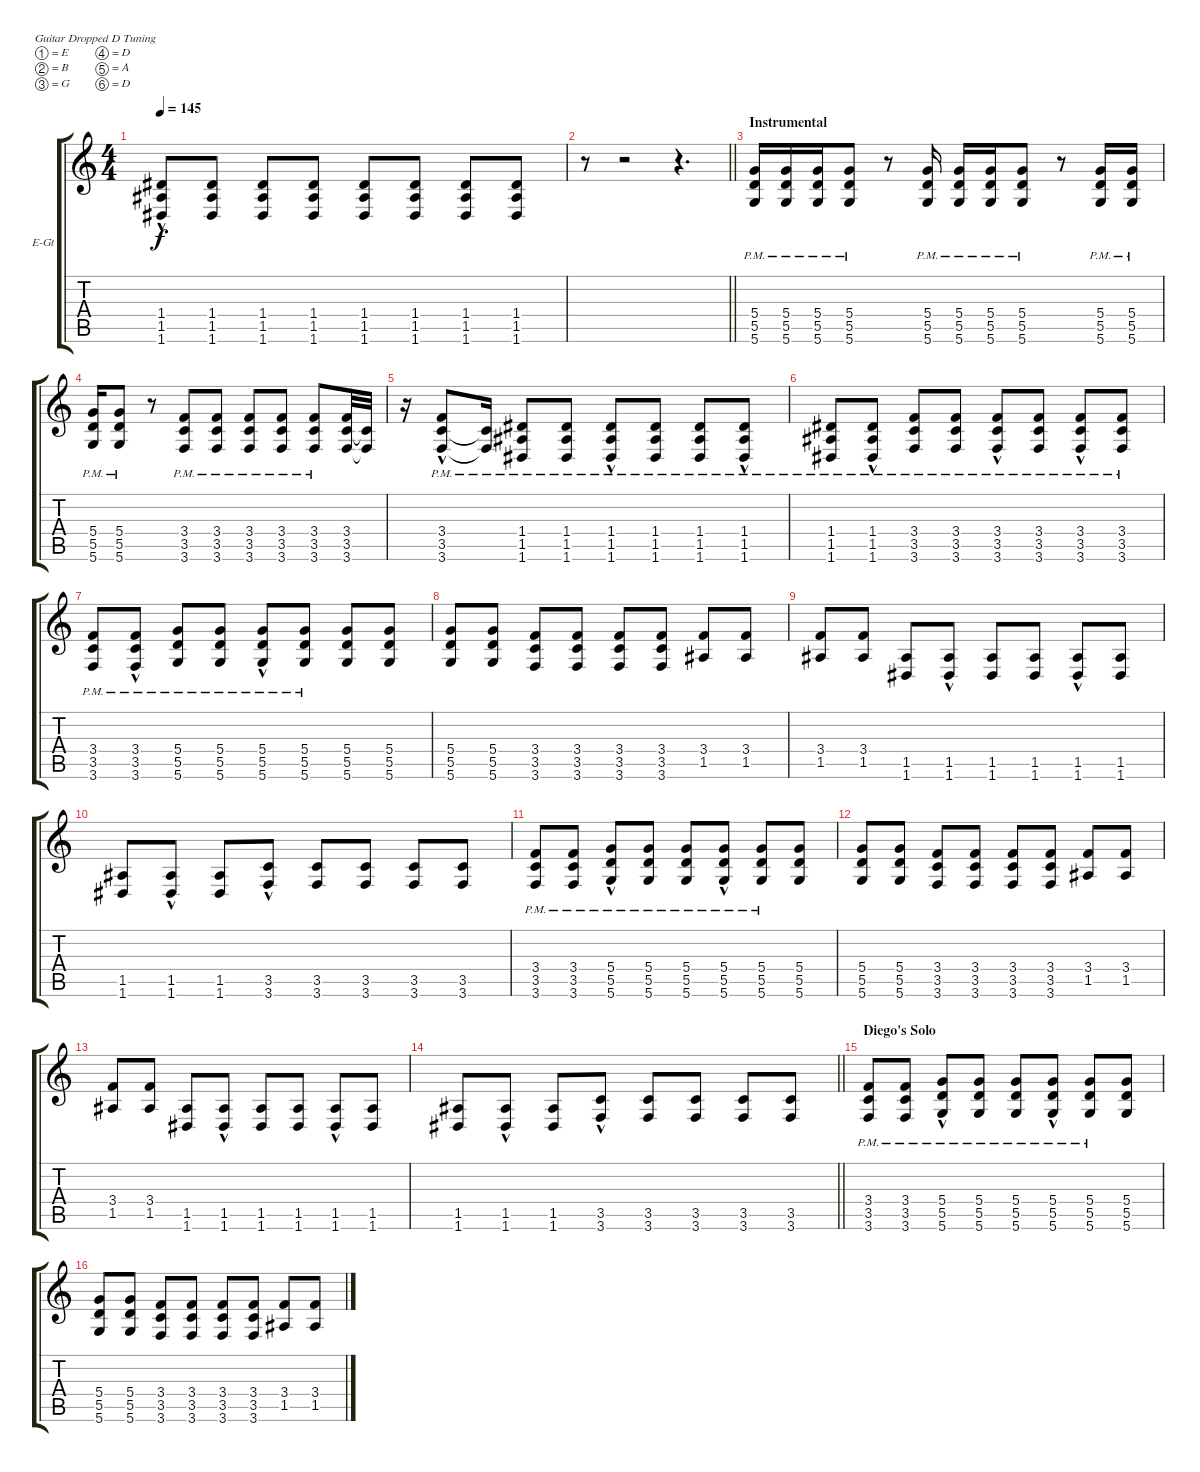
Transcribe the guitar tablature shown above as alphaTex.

\bracketExtendMode groupsimilarinstruments
\firstSystemTrackNameOrientation horizontal
\otherSystemsTrackNameOrientation horizontal
\track ("Extra Guitar" "E-Gt") {instrument distortionguitar}
\staff {score tabs}
\tuning (E4 B3 G3 D3 A2 D2)
\ts (4 4)
\tempo 145
\clef g2
\ks c
(1.4{hac} 1.5{hac} 1.6{hac}).8{dy f} (1.4 1.5 1.6).8 (1.4 1.5 1.6).8 (1.4 1.5 1.6).8 (1.4 1.5 1.6).8 (1.4 1.5 1.6).8 (1.4 1.5 1.6).8 (1.4 1.5 1.6).8 |
\barLineRight lightlight
r.8 r.2 r.4{d} |
\section ("" "Instrumental")
(5.4{pm} 5.5{pm} 5.6{pm}).16 (5.4{pm} 5.5{pm} 5.6{pm}).16 (5.4{pm} 5.5{pm} 5.6{pm}).16 (5.4{pm} 5.5{pm} 5.6{pm}).8 r.8 (5.4{pm} 5.5{pm} 5.6{pm}).16 (5.4{pm} 5.5{pm} 5.6{pm}).16 (5.4{pm} 5.5{pm} 5.6{pm}).16 (5.4{pm} 5.5{pm} 5.6{pm}).8 r.8 (5.4{pm} 5.5{pm} 5.6{pm}).16 (5.4{pm} 5.5{pm} 5.6{pm}).16 |
(5.4{pm} 5.5{pm} 5.6{pm}).16 (5.4{pm} 5.5{pm} 5.6{pm}).8 r.8 (3.4{pm} 3.5{pm} 3.6{pm}).8 (3.4{pm} 3.5{pm} 3.6{pm}).8 (3.4{pm} 3.5{pm} 3.6{pm}).8 (3.4{pm} 3.5{pm} 3.6{pm}).8 (3.4{pm} 3.5{pm} 3.6{pm}).8 (3.4 3.5 3.6).32 (3.5{t} 3.6{t}).32 |
r.16 (3.4{pm} 3.5{hac pm} 3.6{pm}).8 (3.5{pm t} 3.6{pm t}).16 (1.4{pm} 1.5{pm} 1.6{pm}).8 (1.4{pm} 1.5{pm} 1.6{pm}).8 (1.4{pm} 1.5{hac pm} 1.6{pm}).8 (1.4{pm} 1.5{pm} 1.6{pm}).8 (1.4{pm} 1.5{pm} 1.6{pm}).8 (1.4{pm} 1.5{hac pm} 1.6{pm}).8 |
(1.4{pm} 1.5{pm} 1.6{pm}).8 (1.4{pm} 1.5{hac pm} 1.6{pm}).8 (3.4{pm} 3.5{pm} 3.6{pm}).8 (3.4{pm} 3.5{pm} 3.6{pm}).8 (3.4{pm} 3.5{hac pm} 3.6{pm}).8 (3.4{pm} 3.5{pm} 3.6{pm}).8 (3.4{pm} 3.5{hac pm} 3.6{pm}).8 (3.4{pm} 3.5{pm} 3.6{pm}).8 |
(3.4{pm} 3.5{pm} 3.6{pm}).8 (3.4{hac pm} 3.5{hac pm} 3.6{hac pm}).8 (5.4{pm} 5.5{pm} 5.6{pm}).8 (5.4{pm} 5.5{pm} 5.6{pm}).8 (5.4{hac pm} 5.5{hac pm} 5.6{hac pm}).8 (5.4{pm} 5.5{pm} 5.6{pm}).8 (5.4 5.5 5.6).8 (5.4 5.5 5.6).8 |
(5.4 5.5 5.6).8 (5.4 5.5 5.6).8 (3.4 3.5 3.6).8 (3.4 3.5 3.6).8 (3.4 3.5 3.6).8 (3.4 3.5 3.6).8 (3.4 1.5).8 (3.4 1.5).8 |
(3.4 1.5).8 (3.4 1.5).8 (1.5 1.6).8 (1.5{hac} 1.6).8 (1.5 1.6).8 (1.5 1.6).8 (1.5{hac} 1.6).8 (1.5 1.6).8 |
(1.5 1.6).8 (1.5{hac} 1.6).8 (1.5 1.6).8 (3.5{hac} 3.6).8 (3.5 3.6).8 (3.5 3.6).8 (3.5 3.6).8 (3.5 3.6).8 |
(3.4{pm} 3.5{pm} 3.6{pm}).8 (3.4{pm} 3.5{pm} 3.6{pm}).8 (5.4{hac pm} 5.5{hac pm} 5.6{hac pm}).8 (5.4{pm} 5.5{pm} 5.6{pm}).8 (5.4{pm} 5.5{pm} 5.6{pm}).8 (5.4{hac pm} 5.5{hac pm} 5.6{hac pm}).8 (5.4{pm} 5.5{pm} 5.6{pm}).8 (5.4 5.5 5.6).8 |
(5.4 5.5 5.6).8 (5.4 5.5 5.6).8 (3.4 3.5 3.6).8 (3.4 3.5 3.6).8 (3.4 3.5 3.6).8 (3.4 3.5 3.6).8 (3.4 1.5).8 (3.4 1.5).8 |
(3.4 1.5).8 (3.4 1.5).8 (1.5 1.6).8 (1.5{hac} 1.6).8 (1.5 1.6).8 (1.5 1.6).8 (1.5{hac} 1.6).8 (1.5 1.6).8 |
\barLineRight lightlight
(1.5 1.6).8 (1.5{hac} 1.6).8 (1.5 1.6).8 (3.5{hac} 3.6).8 (3.5 3.6).8 (3.5 3.6).8 (3.5 3.6).8 (3.5 3.6).8 |
\section ("" "Diego's Solo")
(3.4{pm} 3.5{pm} 3.6{pm}).8 (3.4{pm} 3.5{pm} 3.6{pm}).8 (5.4{hac pm} 5.5{hac pm} 5.6{hac pm}).8 (5.4{pm} 5.5{pm} 5.6{pm}).8 (5.4{pm} 5.5{pm} 5.6{pm}).8 (5.4{hac pm} 5.5{hac pm} 5.6{hac pm}).8 (5.4{pm} 5.5{pm} 5.6{pm}).8 (5.4 5.5 5.6).8 |
(5.4 5.5 5.6).8 (5.4 5.5 5.6).8 (3.4 3.5 3.6).8 (3.4 3.5 3.6).8 (3.4 3.5 3.6).8 (3.4 3.5 3.6).8 (3.4 1.5).8 (3.4 1.5).8
